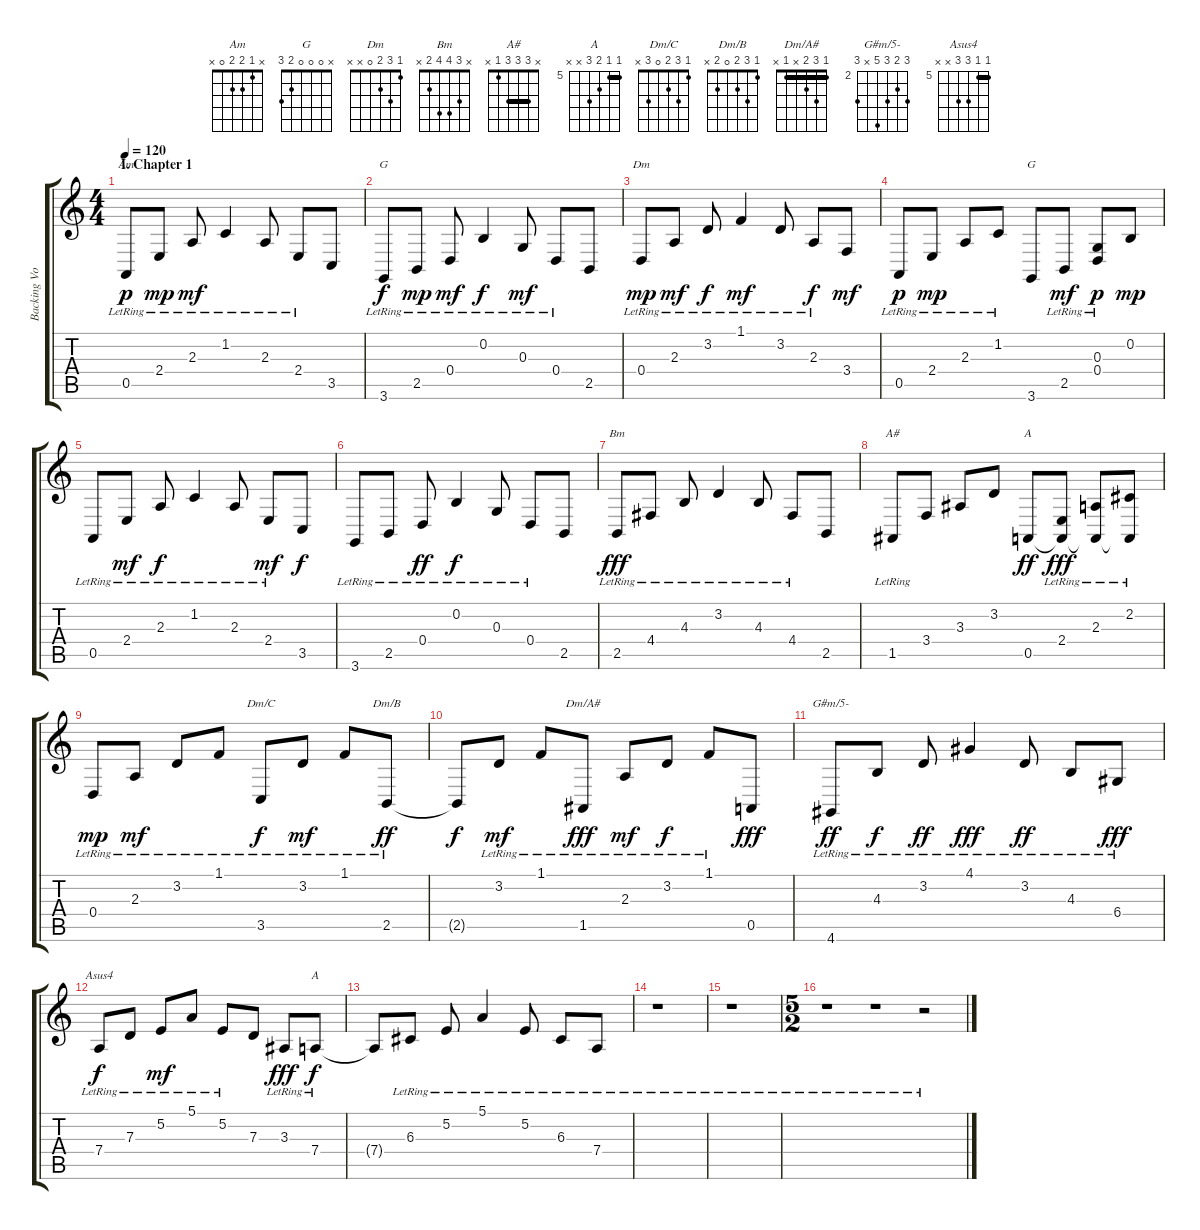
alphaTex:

\track ("Backing Vocals 2/Misc." "Backing Vo") {instrument voiceoohs}
\staff {score tabs}
\tuning (E4 B3 G3 D3 A2 E2) {hide}
\chord ("Am" x 1 2 2 0 x)
\chord ("G" x 3 0 0 2 3)
\chord ("Dm" 1 3 2 0 x x)
\chord ("G" x 0 0 0 2 3)
\chord ("Bm" x 3 4 4 2 x)
\chord ("A#" x 3 3 3 1 x) {barre 3}
\chord ("A" x 2 2 2 0 x) {barre 2}
\chord ("Dm/C" 1 3 2 0 3 x)
\chord ("Dm/B" 1 3 2 0 2 x)
\chord ("Dm/A#" 1 3 2 x 1 x) {barre 1}
\chord ("G#m/5-" 4 3 4 6 x 4) {firstfret 2}
\chord ("Asus4" 5 5 7 7 x x) {firstfret 5 barre 5}
\chord ("A" 5 5 6 7 x x) {firstfret 5 barre 5}
\ts (4 4)
\section ("" "I. Chapter 1")
\tempo 120
\clef g2
\ks c
0.5{lr}.8{ch "Am" dy p volume 2 balance 0 instrument sitar} 2.4{lr}.8{dy mp} 2.3{lr}.8{dy mf} 1.2{lr}.4 2.3{lr}.8 2.4{lr}.8 3.5.8 |
3.6{lr}.8{ch "G" dy f} 2.5{lr}.8{dy mp} 0.4{lr}.8{dy mf} 0.2{lr}.4{dy f} 0.3{lr}.8{dy mf} 0.4{lr}.8 2.5.8 |
0.4{lr}.8{ch "Dm" dy mp} 2.3{lr}.8{dy mf} 3.2{lr}.8{dy f} 1.1{lr}.4{dy mf} 3.2{lr}.8 2.3{lr}.8{dy f} 3.4.8{dy mf} |
0.5{lr}.8{dy p} 2.4{lr}.8{dy mp} 2.3{lr}.8 1.2{lr}.8 3.6.8{ch "G"} 2.5{lr}.8{dy mf} (0.3{lr} 0.4{lr}).8{dy p} 0.2.8{dy mp} |
0.5{lr}.8 2.4{lr}.8{dy mf} 2.3{lr}.8{dy f} 1.2{lr}.4 2.3{lr}.8 2.4{lr}.8{dy mf} 3.5.8{dy f} |
3.6{lr}.8 2.5{lr}.8 0.4{lr}.8{dy ff} 0.2{lr}.4{dy f} 0.3{lr}.8 0.4{lr}.8 2.5.8 |
2.5{lr}.8{ch "Bm" dy fff} 4.4{lr}.8 4.3{lr}.8 3.2{lr}.4 4.3{lr}.8 4.4{lr}.8 2.5.8 |
1.5{lr}.8{ch "A#"} 3.4.8 3.3.8 3.2.8 0.5.8{ch "A" dy ff} (2.4{lr} 0.5{t}).8{dy fff} (2.3{lr} 0.5{t}).8 (2.2{lr} 0.5{t}).8 |
0.4{lr}.8{dy mp} 2.3{lr}.8{dy mf} 3.2{lr}.8 1.1{lr}.8 3.5{lr}.8{ch "Dm/C" dy f} 3.2{lr}.8{dy mf} 1.1{lr}.8 2.5{lr}.8{ch "Dm/B" dy ff} |
2.5{t}.8{dy f} 3.2{lr}.8{dy mf} 1.1{lr}.8 1.5{lr}.8{ch "Dm/A#" dy fff} 2.3{lr}.8{dy mf} 3.2{lr}.8{dy f} 1.1{lr}.8 0.5.8{dy fff} |
4.6{lr}.8{ch "G#m/5-" dy ff} 4.3{lr}.8{dy f} 3.2{lr}.8{dy ff} 4.1{lr}.4{dy fff} 3.2{lr}.8{dy ff} 4.3{lr}.8 6.4{lr}.8{dy fff} |
7.4{lr}.8{ch "Asus4" dy f} 7.3{lr}.8 5.2{lr}.8{dy mf} 5.1{lr}.8 5.2{lr}.8 7.3.8 3.3{lr}.8{dy fff} 7.4{lr}.8{ch "A" dy f} |
7.4{t}.8 6.3{lr}.8 5.2{lr}.8 5.1{lr}.4 5.2{lr}.8 6.3{lr}.8 7.4{lr}.8 |
r.1 |
r.1 |
\ts (5 2)
r.1 r.1 r.2
